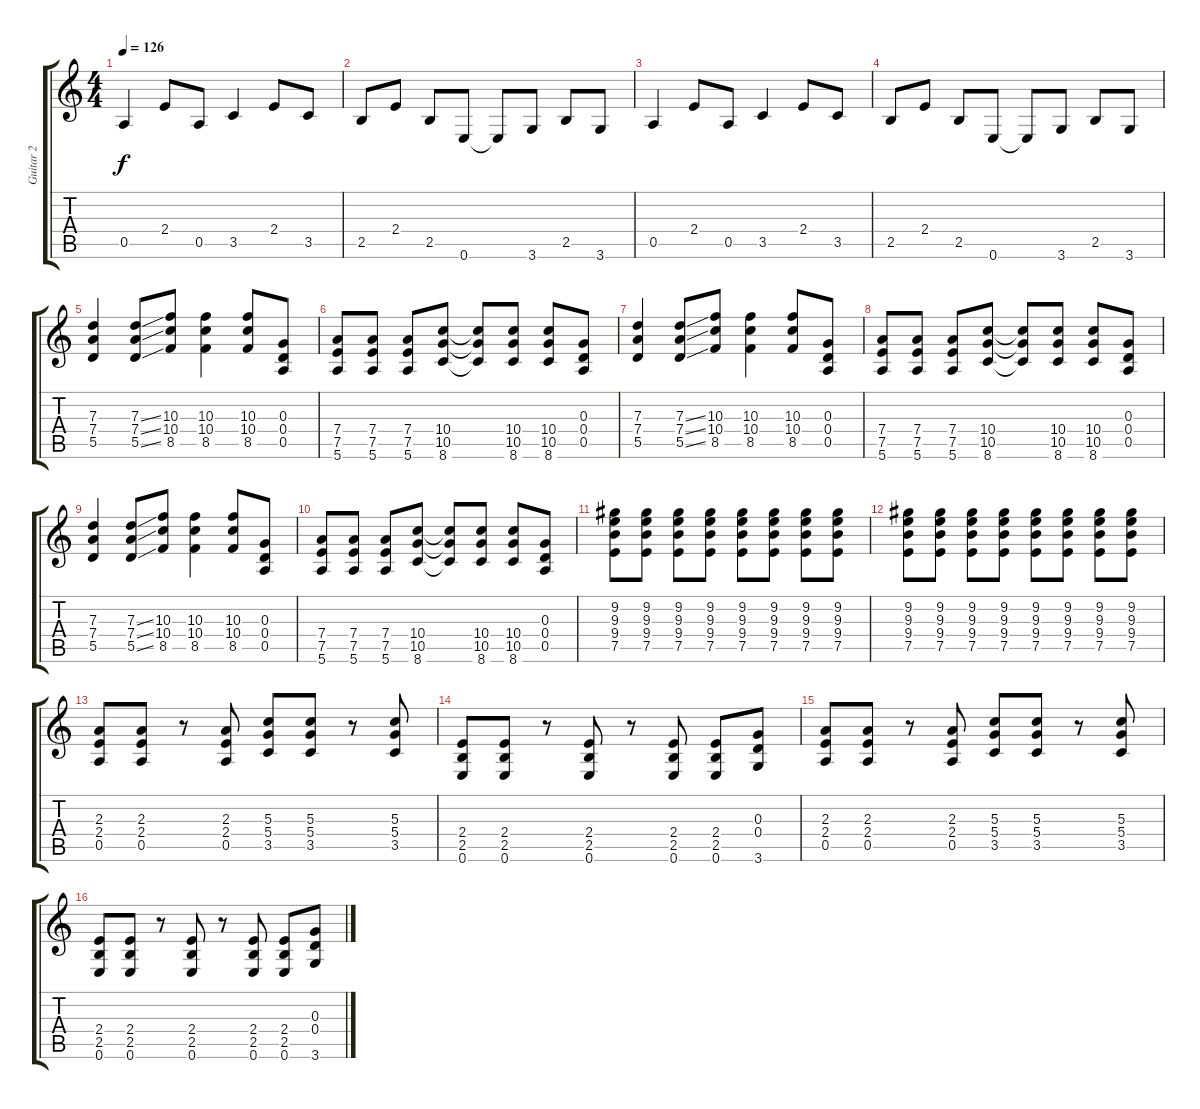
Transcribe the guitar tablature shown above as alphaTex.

\track ("Guitar 2" "Guitar 2") {instrument distortionguitar}
\staff {score tabs}
\tuning (E4 B3 G3 D3 A2 E2) {hide}
\ts (4 4)
\tempo 126
\clef g2
\ks c
0.5.4{dy f} 2.4.8 0.5.8 3.5.4 2.4.8 3.5.8 |
2.5.8 2.4.8 2.5.8 0.6.8 0.6{t}.8 3.6.8 2.5.8 3.6.8 |
0.5.4 2.4.8 0.5.8 3.5.4 2.4.8 3.5.8 |
2.5.8 2.4.8 2.5.8 0.6.8 0.6{t}.8 3.6.8 2.5.8 3.6.8 |
(7.3 7.4 5.5).4 (7.3{ss} 7.4{ss} 5.5{ss}).8 (10.3 10.4 8.5).8 (10.3 10.4 8.5).4 (10.3 10.4 8.5).8 (0.3 0.4 0.5).8 |
(7.4 7.5 5.6).8 (7.4 7.5 5.6).8 (7.4 7.5 5.6).8 (10.4 10.5 8.6).8 (10.4{t} 10.5{t} 8.6{t}).8 (10.4 10.5 8.6).8 (10.4 10.5 8.6).8 (0.3 0.4 0.5).8 |
(7.3 7.4 5.5).4 (7.3{ss} 7.4{ss} 5.5{ss}).8 (10.3 10.4 8.5).8 (10.3 10.4 8.5).4 (10.3 10.4 8.5).8 (0.3 0.4 0.5).8 |
(7.4 7.5 5.6).8 (7.4 7.5 5.6).8 (7.4 7.5 5.6).8 (10.4 10.5 8.6).8 (10.4{t} 10.5{t} 8.6{t}).8 (10.4 10.5 8.6).8 (10.4 10.5 8.6).8 (0.3 0.4 0.5).8 |
(7.3 7.4 5.5).4 (7.3{ss} 7.4{ss} 5.5{ss}).8 (10.3 10.4 8.5).8 (10.3 10.4 8.5).4 (10.3 10.4 8.5).8 (0.3 0.4 0.5).8 |
(7.4 7.5 5.6).8 (7.4 7.5 5.6).8 (7.4 7.5 5.6).8 (10.4 10.5 8.6).8 (10.4{t} 10.5{t} 8.6{t}).8 (10.4 10.5 8.6).8 (10.4 10.5 8.6).8 (0.3 0.4 0.5).8 |
(9.2 9.3 9.4 7.5).8{volume 5} (9.2 9.3 9.4 7.5).8{volume 13} (9.2 9.3 9.4 7.5).8 (9.2 9.3 9.4 7.5).8 (9.2 9.3 9.4 7.5).8 (9.2 9.3 9.4 7.5).8 (9.2 9.3 9.4 7.5).8 (9.2 9.3 9.4 7.5).8 |
(9.2 9.3 9.4 7.5).8 (9.2 9.3 9.4 7.5).8 (9.2 9.3 9.4 7.5).8 (9.2 9.3 9.4 7.5).8 (9.2 9.3 9.4 7.5).8 (9.2 9.3 9.4 7.5).8 (9.2 9.3 9.4 7.5).8 (9.2 9.3 9.4 7.5).8 |
(2.3 2.4 0.5).8 (2.3 2.4 0.5).8 r.8 (2.3 2.4 0.5).8 (5.3 5.4 3.5).8 (5.3 5.4 3.5).8 r.8 (5.3 5.4 3.5).8 |
(2.4 2.5 0.6).8 (2.4 2.5 0.6).8 r.8 (2.4 2.5 0.6).8 r.8 (2.4 2.5 0.6).8 (2.4 2.5 0.6).8 (0.3 0.4 3.6).8 |
(2.3 2.4 0.5).8 (2.3 2.4 0.5).8 r.8 (2.3 2.4 0.5).8 (5.3 5.4 3.5).8 (5.3 5.4 3.5).8 r.8 (5.3 5.4 3.5).8 |
(2.4 2.5 0.6).8 (2.4 2.5 0.6).8 r.8 (2.4 2.5 0.6).8 r.8 (2.4 2.5 0.6).8 (2.4 2.5 0.6).8 (0.3 0.4 3.6).8
